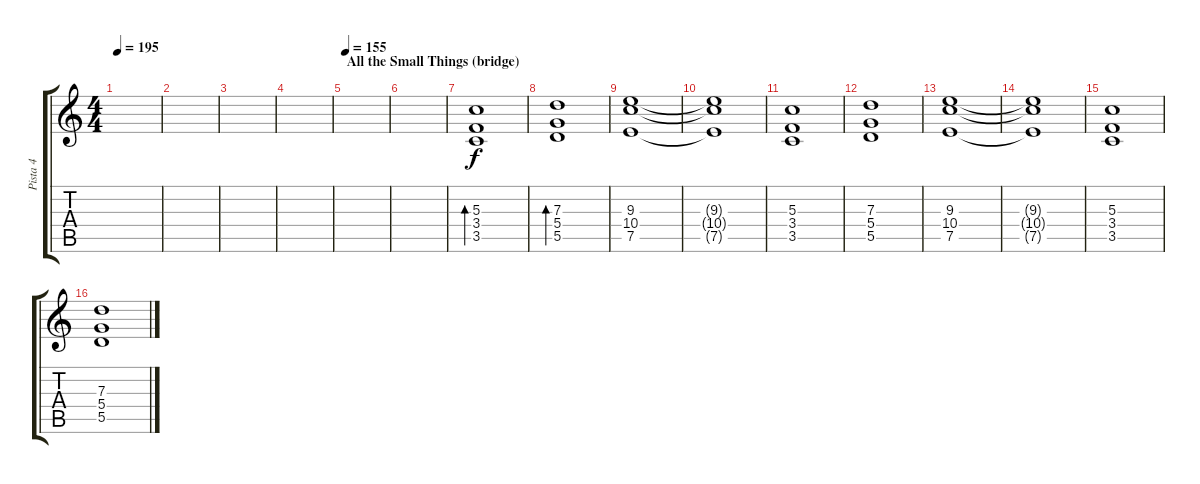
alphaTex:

\track ("Pista 4" "Pista 4") {instrument distortionguitar}
\staff {score tabs}
\tuning (E4 B3 G3 D3 A2 E2) {hide}
\ts (4 4)
\tempo 195
\clef g2
\ks c
|
|
|
|
\section ("" "All the Small Things (bridge)")
\tempo 155
|
|
(5.3 3.4 3.5).1{bd 240 instrument electricguitarjazz} |
(7.3 5.4 5.5).1{bd 240} |
(9.3 10.4 7.5).1 |
(9.3{t} 10.4{t} 7.5{t}).1 |
(5.3 3.4 3.5).1 |
(7.3 5.4 5.5).1 |
(9.3 10.4 7.5).1 |
(9.3{t} 10.4{t} 7.5{t}).1 |
(5.3 3.4 3.5).1 |
(7.3 5.4 5.5).1
